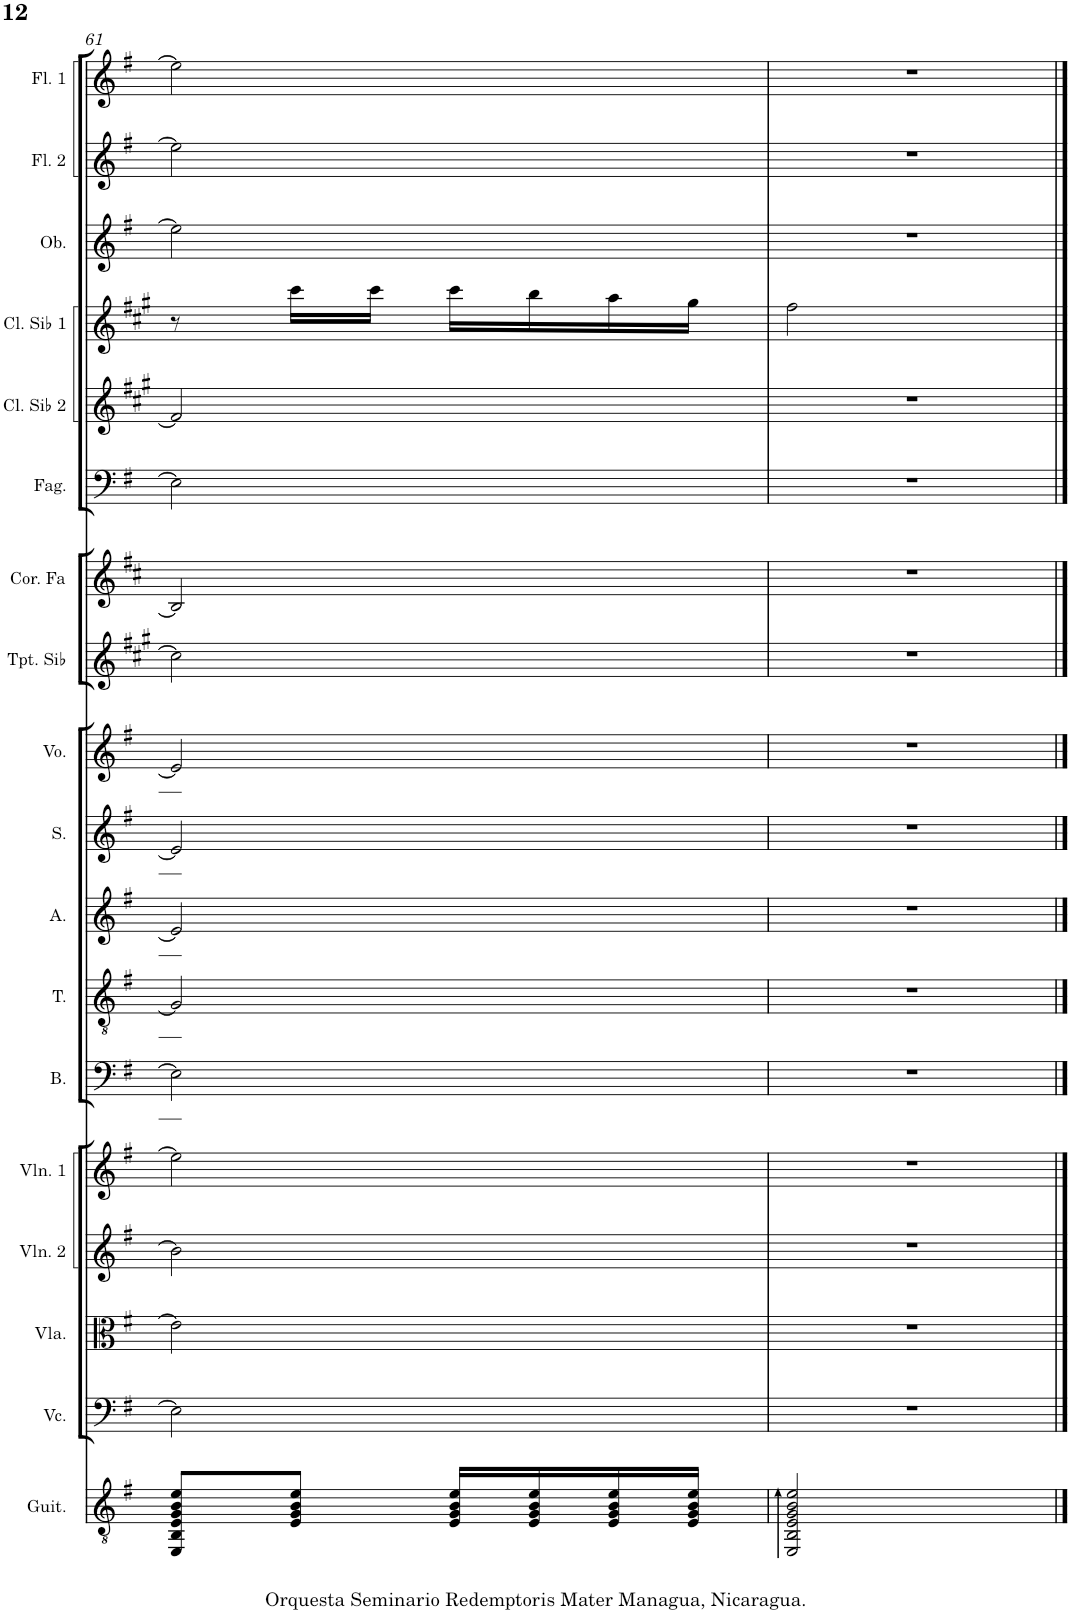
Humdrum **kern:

**kern	**kern	**kern	**kern	**kern	**kern	**kern	**kern	**kern	**kern	**kern	**kern	**kern	**kern	**kern	**kern	**kern	**kern
*part18	*part17	*part16	*part15	*part14	*part13	*part12	*part11	*part10	*part9	*part8	*part7	*part6	*part5	*part4	*part3	*part2	*part1
*staff18	*staff17	*staff16	*staff15	*staff14	*staff13	*staff12	*staff11	*staff10	*staff9	*staff8	*staff7	*staff6	*staff5	*staff4	*staff3	*staff2	*staff1
*I"Guitarra clásica	*I"Violonchelo	*I"Viola	*I"Violín 2	*I"Violín 1	*I"Bajo	*I"Tenor	*I"Alto	*I"Soprano	*I"Voz	*I"Trompeta en Sib	*I"Corno en Fa	*I"Fagot	*I"Clarinete en Sib 2	*I"Clarinete en Sib 1	*I"Oboe	*I"Flauta 2	*I"Flauta 1
*I'Guit.	*I'Vc.	*I'Vla.	*I'Vln. 2	*I'Vln. 1	*I'B.	*I'T.	*I'A.	*I'S.	*I'Vo.	*I'Tpt. Sib	*I'Cor. Fa	*I'Fag.	*I'Cl. Sib 2	*I'Cl. Sib 1	*I'Ob.	*I'Fl. 2	*I'Fl. 1
!!LO:PB:g=z
*clefGv2	*clefF4	*clefC3	*clefG2	*clefG2	*clefF4	*clefGv2	*clefG2	*clefG2	*clefG2	*clefG2	*clefG2	*clefF4	*clefG2	*clefG2	*clefG2	*clefG2	*clefG2
*	*	*	*	*	*	*	*	*	*	*Trd1c2	*Trd4c7	*	*Trd1c2	*Trd1c2	*	*	*
*k[f#]	*k[f#]	*k[f#]	*k[f#]	*k[f#]	*k[f#]	*k[f#]	*k[f#]	*k[f#]	*k[f#]	*k[f#c#g#]	*k[f#c#]	*k[f#]	*k[f#c#g#]	*k[f#c#g#]	*k[f#]	*k[f#]	*k[f#]
*M2/4	*M2/4	*M2/4	*M2/4	*M2/4	*M2/4	*M2/4	*M2/4	*M2/4	*M2/4	*M2/4	*M2/4	*M2/4	*M2/4	*M2/4	*M2/4	*M2/4	*M2/4
=61	=61	=61	=61	=61	=61	=61	=61	=61	=61	=61	=61	=61	=61	=61	=61	=61	=61
8EE/ 8BB/ 8E/ 8G/ 8B/ 8e/L	2E\]	2e\]	2b\]	2ee\]	2E\]	2G/]	2e/]	2e/]	2e/]	2cc#\]	2B/]	2E\]	2f#/]	8r	2ee\]	2ee\]	2ee\]
8E/ 8G/ 8B/ 8e/J	.	.	.	.	.	.	.	.	.	.	.	.	.	16ccc#\LL	.	.	.
.	.	.	.	.	.	.	.	.	.	.	.	.	.	16ccc#\JJ	.	.	.
16E/ 16G/ 16B/ 16e/LL	.	.	.	.	.	.	.	.	.	.	.	.	.	16ccc#\LL	.	.	.
16E/ 16G/ 16B/ 16e/	.	.	.	.	.	.	.	.	.	.	.	.	.	16bb\	.	.	.
16E/ 16G/ 16B/ 16e/	.	.	.	.	.	.	.	.	.	.	.	.	.	16aa\	.	.	.
16E/ 16G/ 16B/ 16e/JJ	.	.	.	.	.	.	.	.	.	.	.	.	.	16gg#\JJ	.	.	.
=62	=62	=62	=62	=62	=62	=62	=62	=62	=62	=62	=62	=62	=62	=62	=62	=62	=62
2EE/: 2BB/: 2E/: 2G/: 2B/: 2e/:	2r	2r	2r	2r	2r	2r	2r	2r	2r	2r	2r	2r	2r	2ff#\	2r	2r	2r
==	==	==	==	==	==	==	==	==	==	==	==	==	==	==	==	==	==
*-	*-	*-	*-	*-	*-	*-	*-	*-	*-	*-	*-	*-	*-	*-	*-	*-	*-
